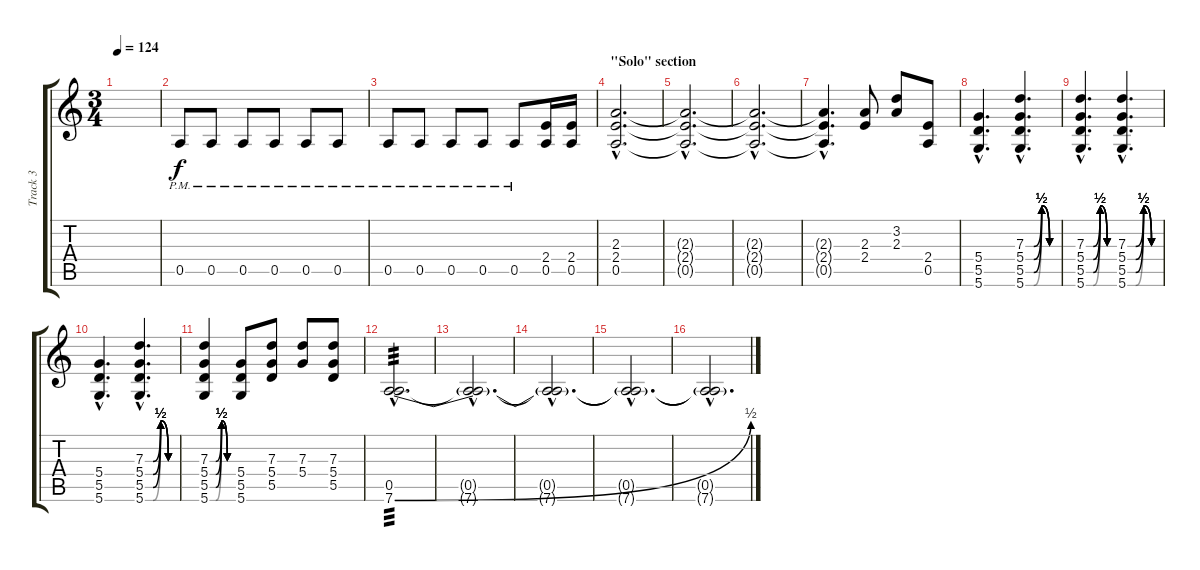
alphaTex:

\track ("Track 3" "Track 3") {instrument distortionguitar}
\staff {score tabs}
\tuning (E4 B3 G3 D3 A2 D2) {hide}
\ts (3 4)
\tempo 124
\clef g2
\ks c
|
0.5{pm}.8{volume 14} 0.5{pm}.8 0.5{pm}.8 0.5{pm}.8 0.5{pm}.8 0.5{pm}.8 |
0.5{pm}.8 0.5{pm}.8 0.5{pm}.8 0.5{pm}.8 0.5{pm}.8 (2.4 0.5).16 (2.4 0.5).16 |
\section ("" "\"Solo\" section")
(2.3{hac} 2.4{hac} 0.5{hac}).2{d} |
(2.3{hac t} 2.4{hac t} 0.5{hac t}).2{d} |
(2.3{hac t} 2.4{hac t} 0.5{hac t}).2{d} |
(2.3{hac t} 2.4{hac t} 0.5{hac t}).4{d} (2.3 2.4).8 (3.2 2.3).8 (2.4 0.5).8 |
(5.4{hac} 5.5{hac} 5.6{hac}).4{d} (7.3{be (custom 0 0 15 0 30 2 45 0 60 0) hac} 5.4{be (custom 0 0 15 0 30 2 45 0 60 0) hac} 5.5{be (custom 0 0 15 0 30 2 45 0 60 0) hac} 5.6{be (custom 0 0 15 0 30 2 45 0 60 0) hac}).4{d} |
(7.3{be (custom 0 0 15 0 30 2 45 0 60 0) hac} 5.4{be (custom 0 0 15 0 30 2 45 0 60 0) hac} 5.5{be (custom 0 0 15 0 30 2 45 0 60 0) hac} 5.6{be (custom 0 0 15 0 30 2 45 0 60 0) hac}).4{d} (7.3{be (custom 0 0 15 0 30 2 45 0 60 0) hac} 5.4{be (custom 0 0 15 0 30 2 45 0 60 0) hac} 5.5{be (custom 0 0 15 0 30 2 45 0 60 0) hac} 5.6{be (custom 0 0 15 0 30 2 45 0 60 0) hac}).4{d} |
(5.4{hac} 5.5{hac} 5.6{hac}).4{d} (7.3{be (custom 0 0 15 0 30 2 45 0 60 0) hac} 5.4{be (custom 0 0 15 0 30 2 45 0 60 0) hac} 5.5{be (custom 0 0 15 0 30 2 45 0 60 0) hac} 5.6{be (custom 0 0 15 0 30 2 45 0 60 0) hac}).4{d} |
(7.3{be (custom 0 0 15 0 30 2 45 0 60 0)} 5.4{be (custom 0 0 15 0 30 2 45 0 60 0)} 5.5{be (custom 0 0 15 0 30 2 45 0 60 0)} 5.6{be (custom 0 0 15 0 30 2 45 0 60 0)}).4 (5.4 5.5 5.6).8 (7.3 5.4 5.5).8 (7.3 5.4).8 (7.3 5.4 5.5).8 |
(0.5{hac} 7.6{be (bend 0 0 60 2) hac}).2{d tp 3} |
(0.5{hac t} 7.6{hac t}).2{d} |
(0.5{hac t} 7.6{hac t}).2{d} |
(0.5{hac t} 7.6{hac t}).2{d} |
(0.5{hac t} 7.6{hac t}).2{d}
